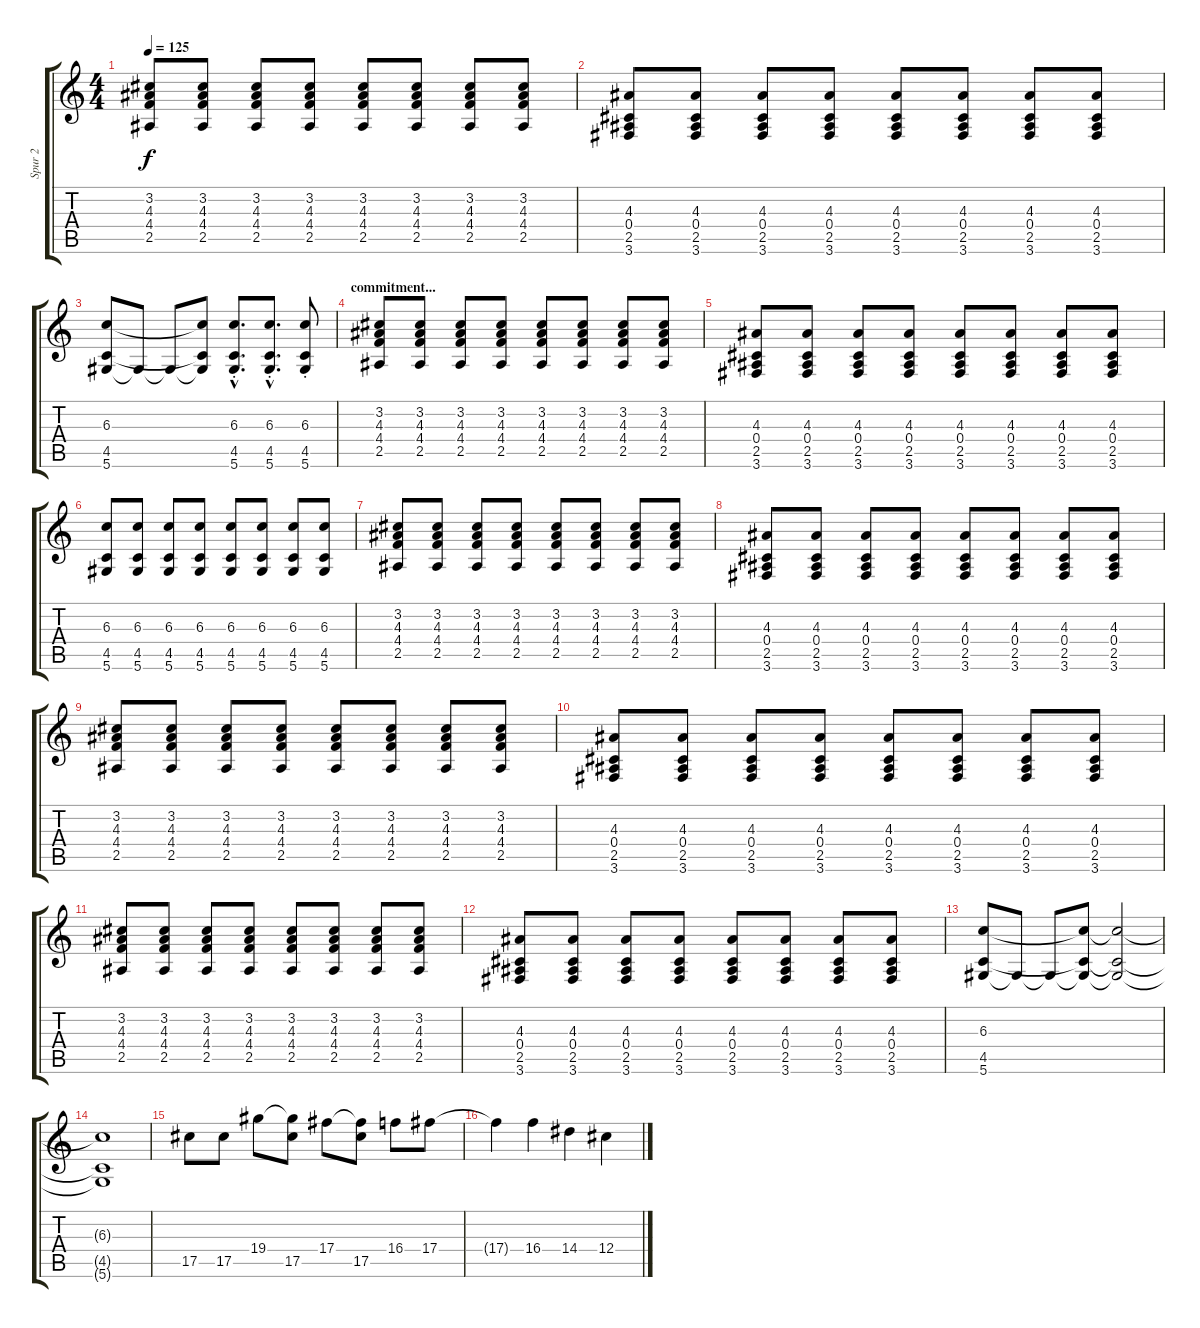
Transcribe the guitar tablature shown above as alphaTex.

\track ("Spur 2" "Spur 2") {instrument distortionguitar}
\staff {score tabs}
\tuning (Eb4 Bb3 Gb3 Db3 Ab2 Eb2) {hide}
\ts (4 4)
\tempo 125
\clef g2
\ks c
(3.2 4.3 4.4 2.5).8{dy f} (3.2 4.3 4.4 2.5).8 (3.2 4.3 4.4 2.5).8 (3.2 4.3 4.4 2.5).8 (3.2 4.3 4.4 2.5).8 (3.2 4.3 4.4 2.5).8 (3.2 4.3 4.4 2.5).8 (3.2 4.3 4.4 2.5).8 |
(4.3 0.4 2.5 3.6).8 (4.3 0.4 2.5 3.6).8 (4.3 0.4 2.5 3.6).8 (4.3 0.4 2.5 3.6).8 (4.3 0.4 2.5 3.6).8 (4.3 0.4 2.5 3.6).8 (4.3 0.4 2.5 3.6).8 (4.3 0.4 2.5 3.6).8 |
(6.3 4.5 5.6).8 5.6{t}.8 5.6{t}.8 (6.3{t} 4.5{t} 5.6{t}).8 (6.3{hac st} 4.5{hac st} 5.6{st}).8{d} (6.3{hac st} 4.5{hac st} 5.6{st}).8{d} (6.3{st} 4.5{st} 5.6{st}).8 |
\section ("" "commitment...")
(3.2 4.3 4.4 2.5).8 (3.2 4.3 4.4 2.5).8 (3.2 4.3 4.4 2.5).8 (3.2 4.3 4.4 2.5).8 (3.2 4.3 4.4 2.5).8 (3.2 4.3 4.4 2.5).8 (3.2 4.3 4.4 2.5).8 (3.2 4.3 4.4 2.5).8 |
(4.3 0.4 2.5 3.6).8 (4.3 0.4 2.5 3.6).8 (4.3 0.4 2.5 3.6).8 (4.3 0.4 2.5 3.6).8 (4.3 0.4 2.5 3.6).8 (4.3 0.4 2.5 3.6).8 (4.3 0.4 2.5 3.6).8 (4.3 0.4 2.5 3.6).8 |
(6.3 4.5 5.6).8 (6.3 4.5 5.6).8 (6.3 4.5 5.6).8 (6.3 4.5 5.6).8 (6.3 4.5 5.6).8 (6.3 4.5 5.6).8 (6.3 4.5 5.6).8 (6.3 4.5 5.6).8 |
(3.2 4.3 4.4 2.5).8 (3.2 4.3 4.4 2.5).8 (3.2 4.3 4.4 2.5).8 (3.2 4.3 4.4 2.5).8 (3.2 4.3 4.4 2.5).8 (3.2 4.3 4.4 2.5).8 (3.2 4.3 4.4 2.5).8 (3.2 4.3 4.4 2.5).8 |
(4.3 0.4 2.5 3.6).8 (4.3 0.4 2.5 3.6).8 (4.3 0.4 2.5 3.6).8 (4.3 0.4 2.5 3.6).8 (4.3 0.4 2.5 3.6).8 (4.3 0.4 2.5 3.6).8 (4.3 0.4 2.5 3.6).8 (4.3 0.4 2.5 3.6).8 |
(3.2 4.3 4.4 2.5).8 (3.2 4.3 4.4 2.5).8 (3.2 4.3 4.4 2.5).8 (3.2 4.3 4.4 2.5).8 (3.2 4.3 4.4 2.5).8 (3.2 4.3 4.4 2.5).8 (3.2 4.3 4.4 2.5).8 (3.2 4.3 4.4 2.5).8 |
(4.3 0.4 2.5 3.6).8 (4.3 0.4 2.5 3.6).8 (4.3 0.4 2.5 3.6).8 (4.3 0.4 2.5 3.6).8 (4.3 0.4 2.5 3.6).8 (4.3 0.4 2.5 3.6).8 (4.3 0.4 2.5 3.6).8 (4.3 0.4 2.5 3.6).8 |
(3.2 4.3 4.4 2.5).8 (3.2 4.3 4.4 2.5).8 (3.2 4.3 4.4 2.5).8 (3.2 4.3 4.4 2.5).8 (3.2 4.3 4.4 2.5).8 (3.2 4.3 4.4 2.5).8 (3.2 4.3 4.4 2.5).8 (3.2 4.3 4.4 2.5).8 |
(4.3 0.4 2.5 3.6).8 (4.3 0.4 2.5 3.6).8 (4.3 0.4 2.5 3.6).8 (4.3 0.4 2.5 3.6).8 (4.3 0.4 2.5 3.6).8 (4.3 0.4 2.5 3.6).8 (4.3 0.4 2.5 3.6).8 (4.3 0.4 2.5 3.6).8 |
(6.3 4.5 5.6).8 5.6{t}.8 5.6{t}.8 (6.3{t} 4.5{t} 5.6{t}).8 (6.3{t} 4.5{t} 5.6{t}).2 |
(6.3{t} 4.5{t} 5.6{t}).1 |
17.5.8 17.5.8 19.4.8 (19.4{t} 17.5).8 17.4.8 (17.4{t} 17.5).8 16.4.8 17.4.8 |
17.4{t}.4 16.4.4 14.4.4 12.4.4
